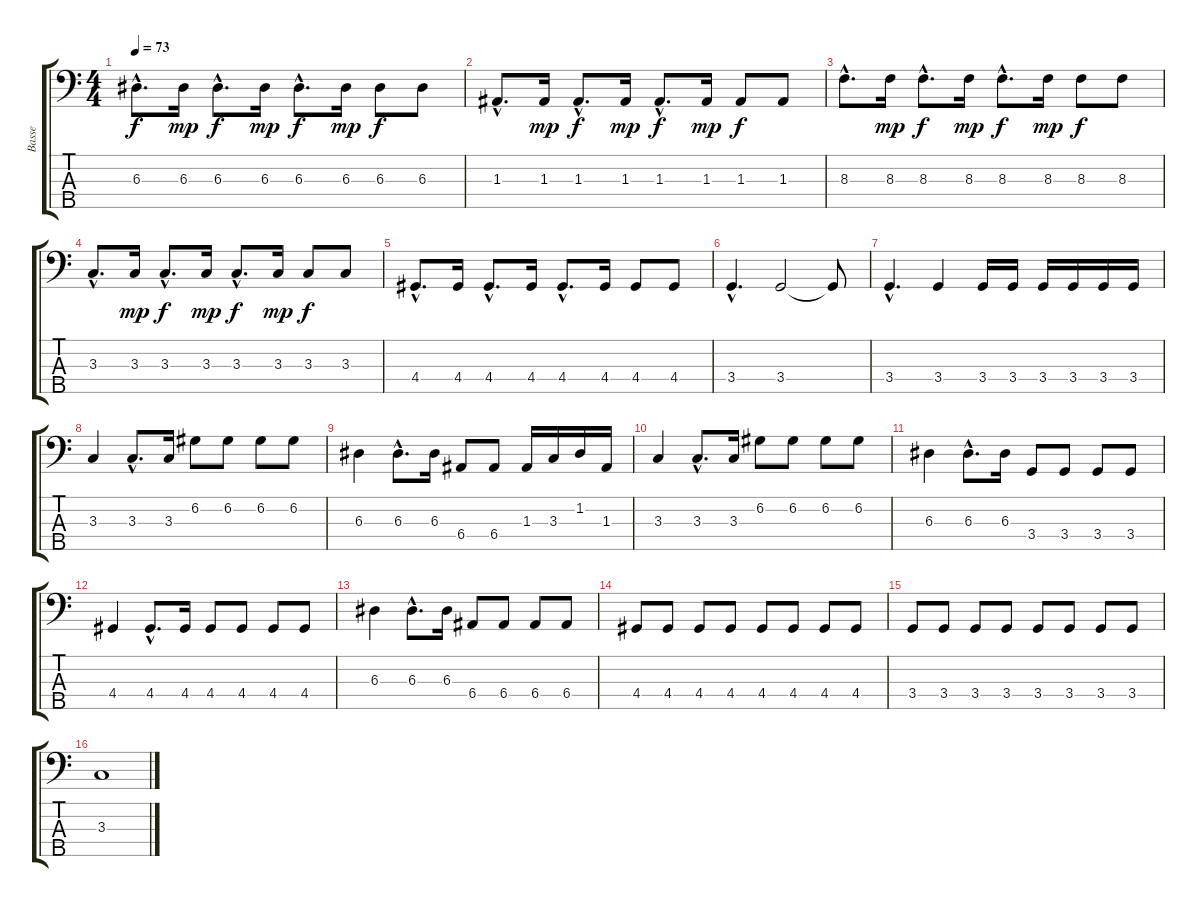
\track ("Basse" "Basse") {instrument electricbassfinger}
\staff {score tabs}
\tuning (G2 D2 A1 E1 B0) {hide}
\ts (4 4)
\tempo 73
\clef f4
\ks c
6.3{hac}.8{d dy f} 6.3.16{dy mp} 6.3{hac}.8{d dy f} 6.3.16{dy mp} 6.3{hac}.8{d dy f} 6.3.16{dy mp} 6.3.8{dy f} 6.3.8 |
1.3{hac}.8{d} 1.3.16{dy mp} 1.3{hac}.8{d dy f} 1.3.16{dy mp} 1.3{hac}.8{d dy f} 1.3.16{dy mp} 1.3.8{dy f} 1.3.8 |
8.3{hac}.8{d} 8.3.16{dy mp} 8.3{hac}.8{d dy f} 8.3.16{dy mp} 8.3{hac}.8{d dy f} 8.3.16{dy mp} 8.3.8{dy f} 8.3.8 |
3.3{hac}.8{d} 3.3.16{dy mp} 3.3{hac}.8{d dy f} 3.3.16{dy mp} 3.3{hac}.8{d dy f} 3.3.16{dy mp} 3.3.8{dy f} 3.3.8 |
4.4{hac}.8{d} 4.4.16 4.4{hac}.8{d} 4.4.16 4.4{hac}.8{d} 4.4.16 4.4.8 4.4.8 |
3.4{hac}.4{d} 3.4.2 3.4{t}.8 |
3.4{hac}.4{d} 3.4.4 3.4.16 3.4.16 3.4.16 3.4.16 3.4.16 3.4.16 |
3.3.4 3.3{hac}.8{d} 3.3.16 6.2.8 6.2.8 6.2.8 6.2.8 |
6.3.4 6.3{hac}.8{d} 6.3.16 6.4.8 6.4.8 1.3.16 3.3.16 1.2.16 1.3.16 |
3.3.4 3.3{hac}.8{d} 3.3.16 6.2.8 6.2.8 6.2.8 6.2.8 |
6.3.4 6.3{hac}.8{d} 6.3.16 3.4.8 3.4.8 3.4.8 3.4.8 |
4.4.4 4.4{hac}.8{d} 4.4.16 4.4.8 4.4.8 4.4.8 4.4.8 |
6.3.4 6.3{hac}.8{d} 6.3.16 6.4.8 6.4.8 6.4.8 6.4.8 |
4.4.8 4.4.8 4.4.8 4.4.8 4.4.8 4.4.8 4.4.8 4.4.8 |
3.4.8 3.4.8 3.4.8 3.4.8 3.4.8 3.4.8 3.4.8 3.4.8 |
3.3.1
